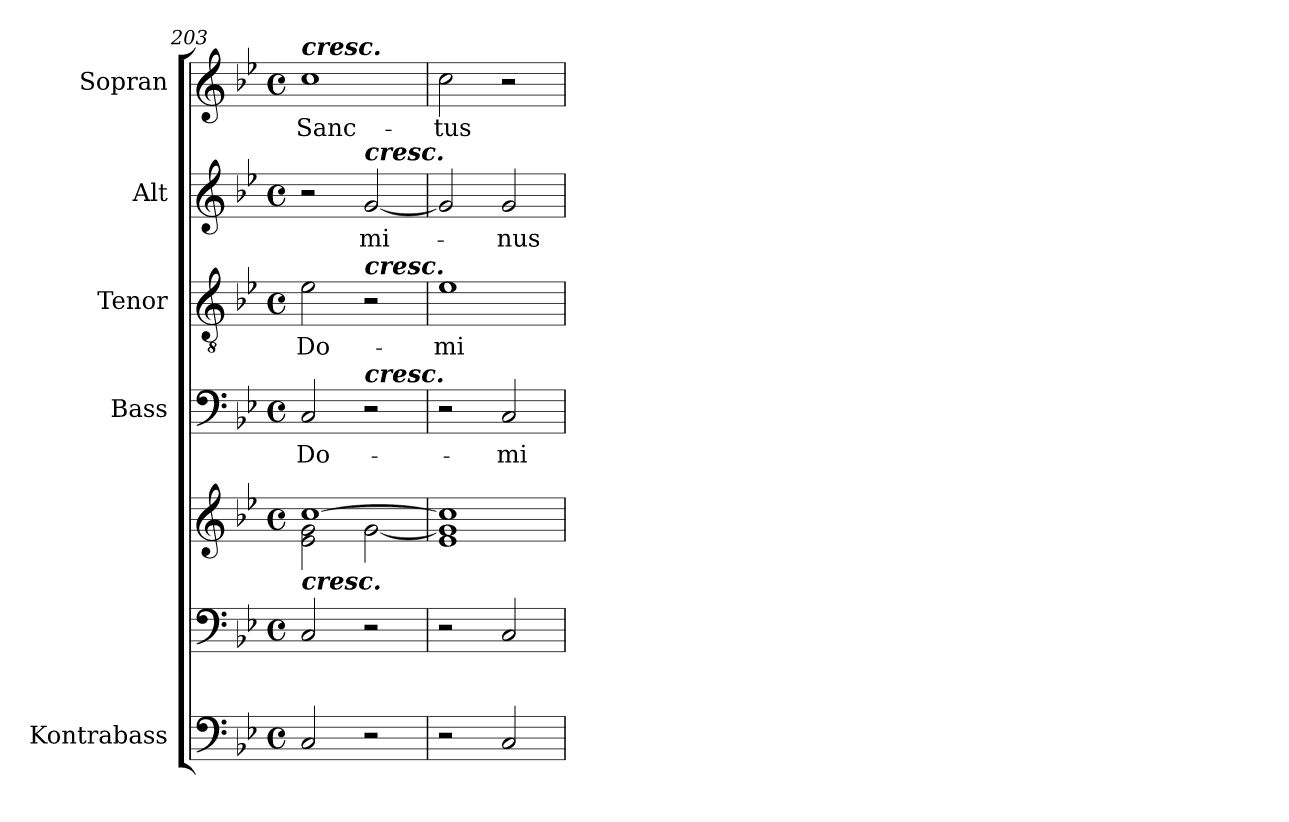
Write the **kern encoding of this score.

**kern	**kern	**kern	**kern	**text	**kern	**text	**kern	**text	**kern	**text
*part6	*part5	*part5	*part4	*part4	*part3	*part3	*part2	*part2	*part1	*part1
*staff7	*staff6	*staff5	*staff4	*staff4	*staff3	*staff3	*staff2	*staff2	*staff1	*staff1
*I"Kontrabass	*	*	*I"Bass	*	*I"Tenor	*	*I"Alt	*	*I"Sopran	*
*I'Kb.	*	*	*I'B.	*	*I'T.	*	*I'A.	*	*I'S.	*
*clefF4	*clefF4	*clefG2	*clefF4	*	*clefGv2	*	*clefG2	*	*clefG2	*
*ITrd7c12	*	*	*	*	*	*	*	*	*	*
*k[b-e-]	*k[b-e-]	*k[b-e-]	*k[b-e-]	*	*k[b-e-]	*	*k[b-e-]	*	*k[b-e-]	*
*B-:	*B-:	*B-:	*B-:	*	*B-:	*	*B-:	*	*B-:	*
*M4/4	*M4/4	*M4/4	*M4/4	*	*M4/4	*	*M4/4	*	*M4/4	*
*met(c)	*met(c)	*met(c)	*met(c)	*	*met(c)	*	*met(c)	*	*met(c)	*
=203	=203	=203	=203	=203	=203	=203	=203	=203	=203	=203
*	*	*^	*	*	*	*	*	*	*	*
!	!	!	!	!	!	!	!	!	!	!LO:TX:a:Bi:t=cresc.	!
!	!	!LO:TX:b:Bi:t=cresc.	!	!	!	!	!	!	!	!	!
!	!	!	!	!	!LO:LY:b	!	!LO:LY:b	!	!	!	!LO:LY:b
2CC/	2C/	[>1cc	2e-\ 2g\	2C/	Do-	2e-\	Do-	2r	.	1cc	Sanc-
!	!	!	!	!	!	!	!	!LO:TX:a:Bi:t=cresc.	!	!	!
!	!	!	!	!	!	!LO:TX:a:Bi:t=cresc.	!	!	!	!	!
!	!	!	!	!LO:TX:a:Bi:t=cresc.	!	!	!	!	!	!	!
!	!	!	!	!	!	!	!	!	!LO:LY:b	!	!
2r	2r	.	[<2g\	2r	.	2r	.	[2g/	-mi-	.	.
=204	=204	=204	=204	=204	=204	=204	=204	=204	=204	=204	=204
!	!	!	!	!	!	!	!LO:LY:b	!	!	!	!LO:LY:b
2r	2r	1cc]	1e- 1g]	2r	.	1e-	-mi-	2g/]	.	2cc\	-tus
!	!	!	!	!	!LO:LY:b	!	!	!	!LO:LY:b	!	!
2CC/	2C/	.	.	2C/	-mi-	.	.	2g/	-nus	2r	.
*	*	*v	*v	*	*	*	*	*	*	*	*
=	=	=	=	=	=	=	=	=	=	=
*-	*-	*-	*-	*-	*-	*-	*-	*-	*-	*-
